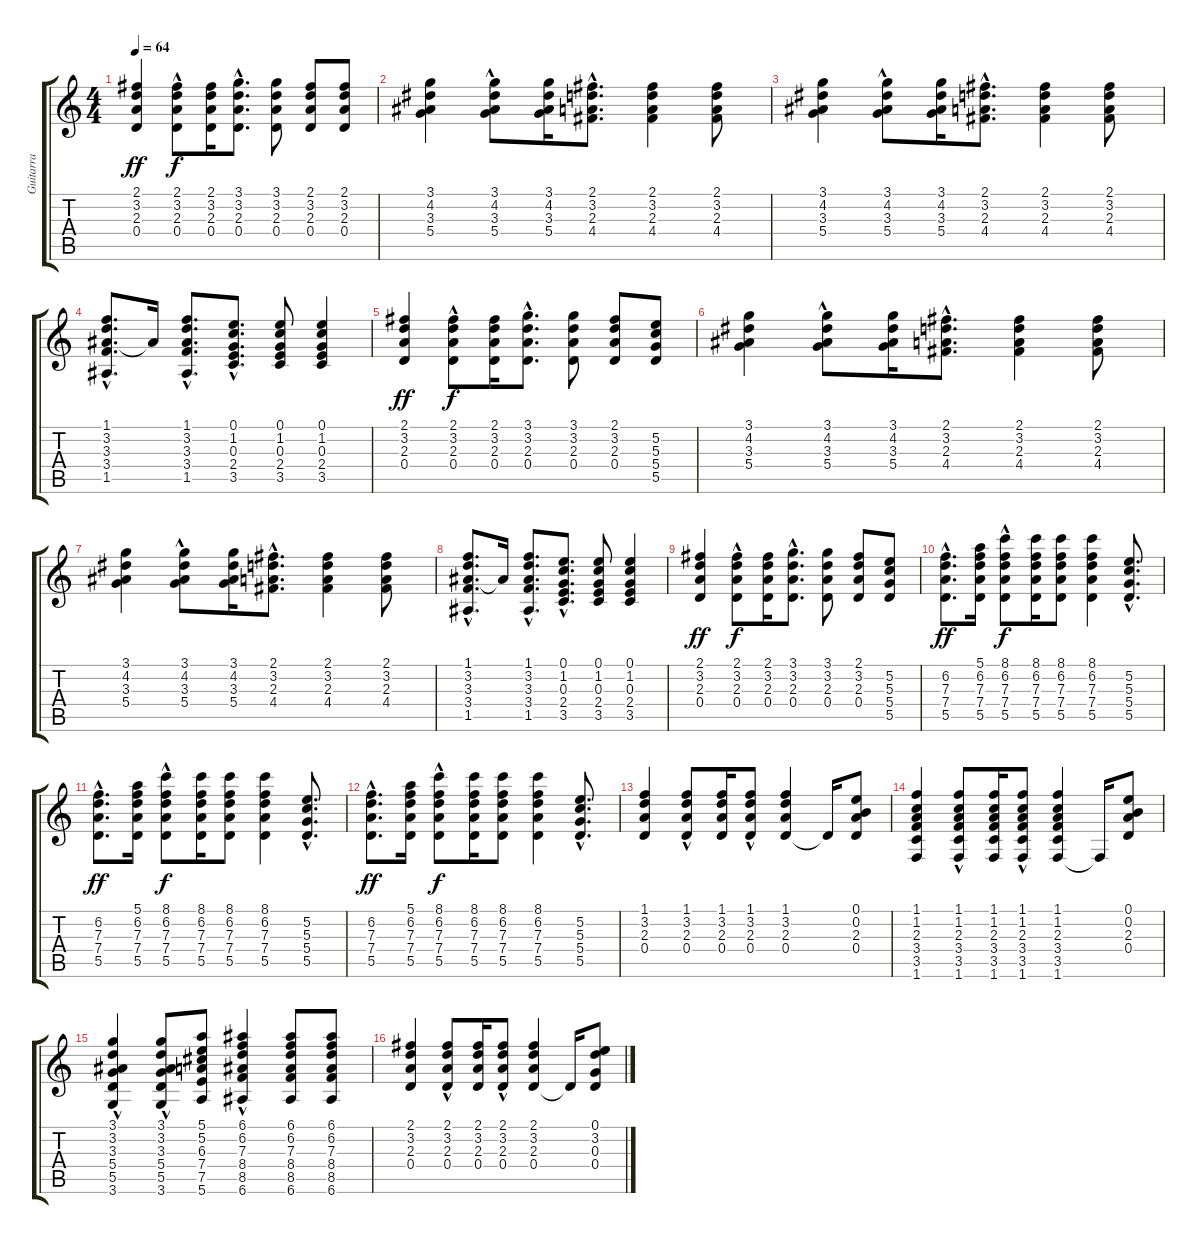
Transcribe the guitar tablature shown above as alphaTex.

\track ("Guitarra" "Guitarra") {instrument electricguitarjazz}
\staff {score tabs}
\tuning (E4 B3 G3 D3 A2 E2) {hide}
\ts (4 4)
\tempo 64
\clef g2
\ks c
(2.1 3.2 2.3 0.4).4{dy ff} (2.1{hac} 3.2 2.3 0.4).8{dy f} (2.1 3.2 2.3 0.4).16 (3.1{hac} 3.2{hac} 2.3{hac} 0.4{hac}).8{d} (3.1 3.2 2.3 0.4).8 (2.1 3.2 2.3 0.4).8 (2.1 3.2 2.3 0.4).8 |
(3.1 4.2 3.3 5.4).4 (3.1 4.2{hac} 3.3 5.4).8 (3.1 4.2 3.3 5.4).16 (2.1{hac} 3.2{hac} 2.3{hac} 4.4{hac}).8{d} (2.1 3.2 2.3 4.4).4 (2.1 3.2 2.3 4.4).8 |
(3.1 4.2 3.3 5.4).4 (3.1 4.2{hac} 3.3 5.4).8 (3.1 4.2 3.3 5.4).16 (2.1{hac} 3.2{hac} 2.3{hac} 4.4{hac}).8{d} (2.1 3.2 2.3 4.4).4 (2.1 3.2 2.3 4.4).8 |
(1.1{hac} 3.2{hac} 3.3{hac} 3.4{hac} 1.5{hac}).8{d} 3.3{t}.16 (1.1{hac} 3.2{hac} 3.3{hac} 3.4{hac} 1.5{hac}).8{d} (0.1{hac} 1.2{hac} 0.3{hac} 2.4{hac} 3.5{hac}).8{d} (0.1 1.2 0.3 2.4 3.5).8 (0.1 1.2 0.3 2.4 3.5).4 |
(2.1 3.2 2.3 0.4).4{dy ff} (2.1{hac} 3.2 2.3 0.4).8{dy f} (2.1 3.2 2.3 0.4).16 (3.1{hac} 3.2{hac} 2.3{hac} 0.4{hac}).8{d} (3.1 3.2 2.3 0.4).8 (2.1 3.2 2.3 0.4).8 (5.2 5.3 5.4 5.5).8 |
(3.1 4.2 3.3 5.4).4 (3.1 4.2{hac} 3.3 5.4).8 (3.1 4.2 3.3 5.4).16 (2.1{hac} 3.2{hac} 2.3{hac} 4.4{hac}).8{d} (2.1 3.2 2.3 4.4).4 (2.1 3.2 2.3 4.4).8 |
(3.1 4.2 3.3 5.4).4 (3.1 4.2{hac} 3.3 5.4).8 (3.1 4.2 3.3 5.4).16 (2.1{hac} 3.2{hac} 2.3{hac} 4.4{hac}).8{d} (2.1 3.2 2.3 4.4).4 (2.1 3.2 2.3 4.4).8 |
(1.1{hac} 3.2{hac} 3.3{hac} 3.4{hac} 1.5{hac}).8{d} 3.3{t}.16 (1.1{hac} 3.2{hac} 3.3{hac} 3.4{hac} 1.5{hac}).8{d} (0.1{hac} 1.2{hac} 0.3{hac} 2.4{hac} 3.5{hac}).8{d} (0.1 1.2 0.3 2.4 3.5).8 (0.1 1.2 0.3 2.4 3.5).4 |
(2.1 3.2 2.3 0.4).4{dy ff} (2.1{hac} 3.2 2.3 0.4).8{dy f} (2.1 3.2 2.3 0.4).16 (3.1{hac} 3.2{hac} 2.3{hac} 0.4{hac}).8{d} (3.1 3.2 2.3 0.4).8 (2.1 3.2 2.3 0.4).8 (5.2 5.3 5.4 5.5).8 |
(6.2{hac} 7.3{hac} 7.4{hac} 5.5).8{d dy ff} (5.1 6.2 7.3 7.4 5.5).16 (8.1{hac} 6.2 7.3 7.4 5.5).8{dy f} (8.1 6.2 7.3 7.4 5.5).16 (8.1 6.2 7.3 7.4 5.5).8 (8.1 6.2 7.3 7.4 5.5).4 (5.2{hac} 5.3{hac} 5.4{hac} 5.5{hac}).8{d} |
(6.2{hac} 7.3{hac} 7.4{hac} 5.5).8{d dy ff} (5.1 6.2 7.3 7.4 5.5).16 (8.1{hac} 6.2 7.3 7.4 5.5).8{dy f} (8.1 6.2 7.3 7.4 5.5).16 (8.1 6.2 7.3 7.4 5.5).8 (8.1 6.2 7.3 7.4 5.5).4 (5.2{hac} 5.3{hac} 5.4{hac} 5.5{hac}).8{d} |
(6.2{hac} 7.3{hac} 7.4{hac} 5.5).8{d dy ff} (5.1 6.2 7.3 7.4 5.5).16 (8.1{hac} 6.2 7.3 7.4 5.5).8{dy f} (8.1 6.2 7.3 7.4 5.5).16 (8.1 6.2 7.3 7.4 5.5).8 (8.1 6.2 7.3 7.4 5.5).4 (5.2{hac} 5.3{hac} 5.4{hac} 5.5{hac}).8{d} |
(1.1 3.2 2.3 0.4).4 (1.1{hac} 3.2 2.3 0.4).8 (1.1 3.2 2.3 0.4).16 (1.1{hac} 3.2 2.3 0.4).8 (1.1 3.2 2.3 0.4).4 0.4{t}.16 (0.1 0.2 2.3 0.4).8 |
(1.1 1.2 2.3 3.4 3.5 1.6).4 (1.1{hac} 1.2 2.3 3.4 3.5 1.6).8 (1.1 1.2 2.3 3.4 3.5 1.6).16 (1.1{hac} 1.2 2.3 3.4 3.5 1.6).8 (1.1 1.2 2.3 3.4 3.5 1.6).4 1.6{t}.16 (0.1 0.2 2.3 0.4).8 |
(3.1 3.2 3.3 5.4 5.5{hac} 3.6).4 (3.1{hac} 3.2 3.3 5.4 5.5 3.6).8 (5.1 5.2 6.3 7.4 7.5 5.6).8 (6.1 6.2 7.3 8.4{hac} 8.5 6.6).4 (6.1 6.2 7.3 8.4 8.5 6.6).8 (6.1 6.2 7.3 8.4 8.5 6.6).8 |
(2.1 3.2 2.3 0.4).4 (2.1{hac} 3.2 2.3 0.4).8 (2.1 3.2 2.3 0.4).16 (2.1{hac} 3.2 2.3 0.4).8 (2.1 3.2 2.3 0.4).4 0.4{t}.16 (0.1 3.2 0.3 0.4).8
